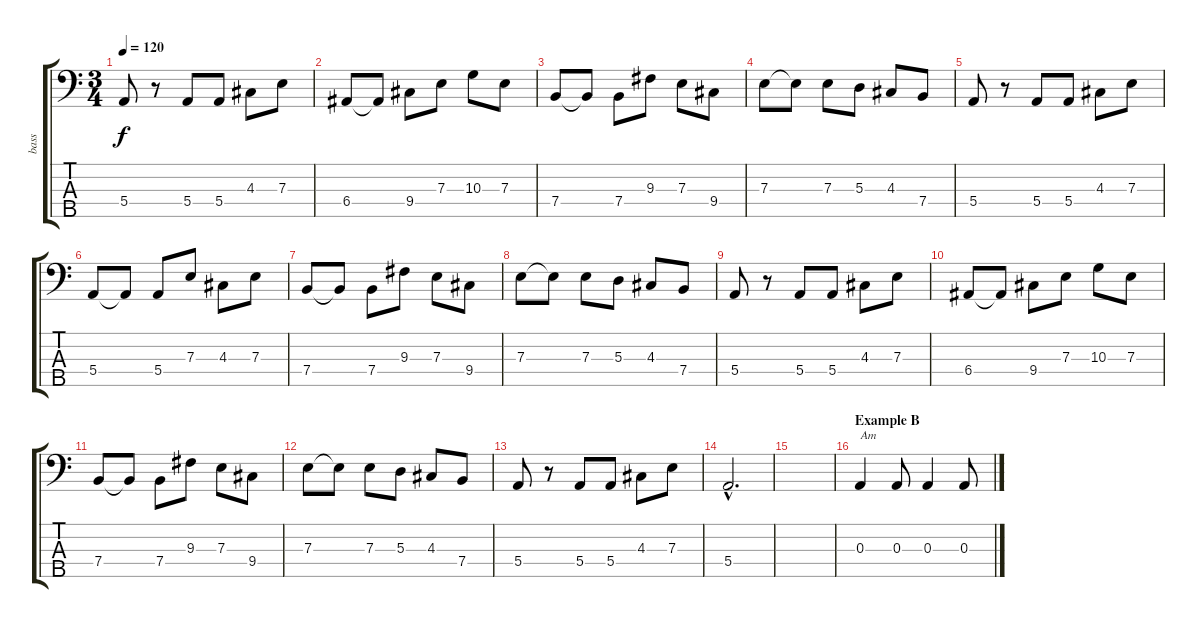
\track ("bass" "bass") {instrument electricbasspick}
\staff {score tabs}
\tuning (G2 D2 A1 E1 B0) {hide}
\ts (3 4)
\tempo 120
\clef f4
\ks c
5.4.8{dy f} r.8 5.4.8 5.4.8 4.3.8 7.3.8 |
6.4.8 6.4{t}.8 9.4.8 7.3.8 10.3.8 7.3.8 |
7.4.8 7.4{t}.8 7.4.8 9.3.8 7.3.8 9.4.8 |
7.3.8 7.3{t}.8 7.3.8 5.3.8 4.3.8 7.4.8 |
5.4.8 r.8 5.4.8 5.4.8 4.3.8 7.3.8 |
5.4.8 5.4{t}.8 5.4.8 7.3.8 4.3.8 7.3.8 |
7.4.8 7.4{t}.8 7.4.8 9.3.8 7.3.8 9.4.8 |
7.3.8 7.3{t}.8 7.3.8 5.3.8 4.3.8 7.4.8 |
5.4.8 r.8 5.4.8 5.4.8 4.3.8 7.3.8 |
6.4.8 6.4{t}.8 9.4.8 7.3.8 10.3.8 7.3.8 |
7.4.8 7.4{t}.8 7.4.8 9.3.8 7.3.8 9.4.8 |
7.3.8 7.3{t}.8 7.3.8 5.3.8 4.3.8 7.4.8 |
5.4.8 r.8 5.4.8 5.4.8 4.3.8 7.3.8 |
5.4{hac}.2{d} |
|
\section ("" "Example B")
0.3.4{txt "Am"} 0.3.8 0.3.4 0.3.8
